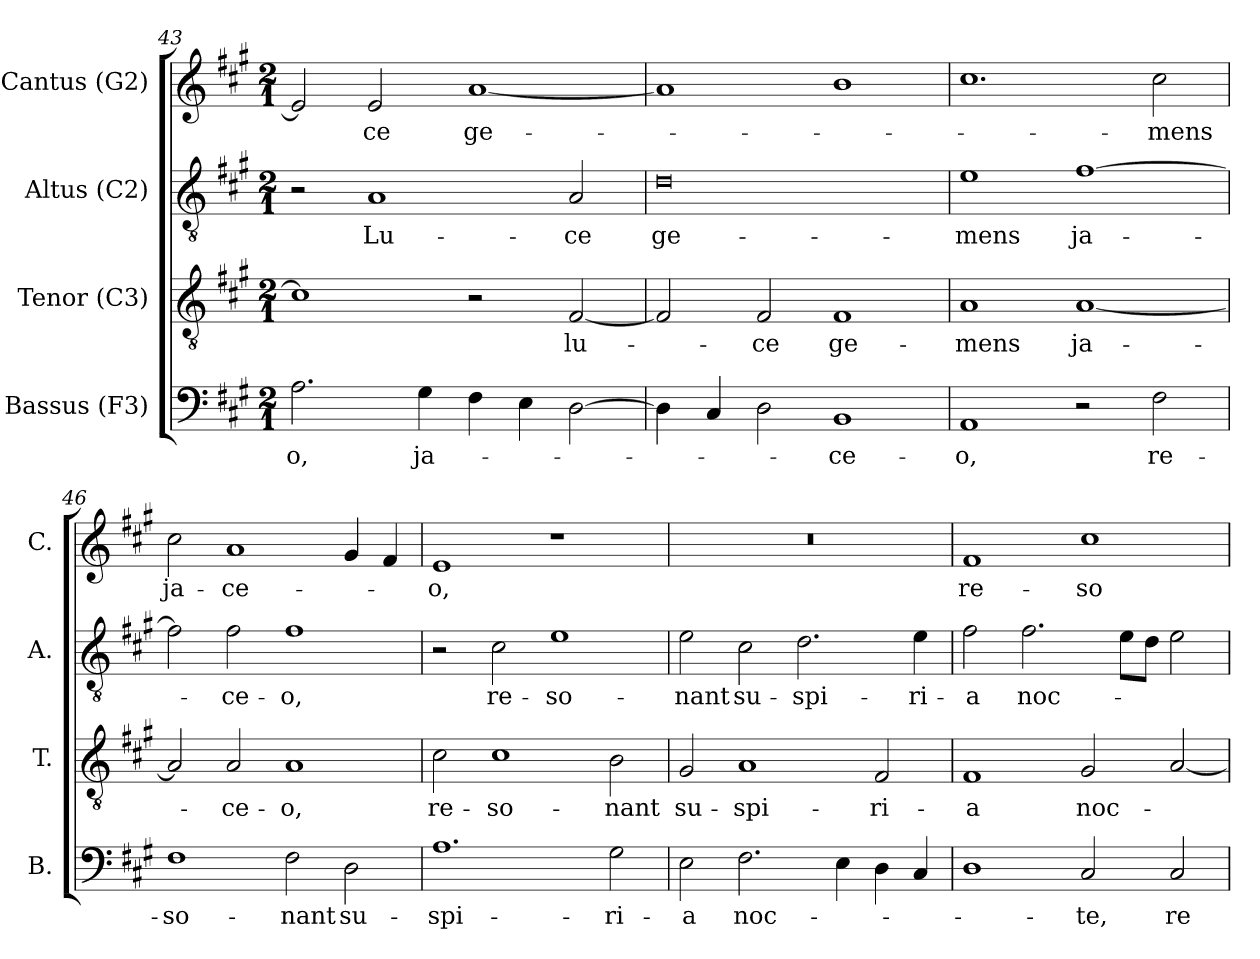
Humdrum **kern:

**kern	**text	**kern	**text	**kern	**text	**kern	**text
*part4	*part4	*part3	*part3	*part2	*part2	*part1	*part1
*staff4	*staff4	*staff3	*staff3	*staff2	*staff2	*staff1	*staff1
*I"Bassus (F3)	*	*I"Tenor (C3)	*	*I"Altus (C2)	*	*I"Cantus (G2)	*
*I'B.	*	*I'T.	*	*I'A.	*	*I'C.	*
!!LO:PB:g=z
*clefF4	*	*clefGv2	*	*clefGv2	*	*clefG2	*
*	*	*ITrd7c12	*	*ITrd7c12	*	*	*
*k[f#c#g#]	*	*k[f#c#g#]	*	*k[f#c#g#]	*	*k[f#c#g#]	*
*A:	*	*A:	*	*A:	*	*A:	*
*M2/1	*	*M2/1	*	*M2/1	*	*M2/1	*
=43	=43	=43	=43	=43	=43	=43	=43
!	!LO:LY:b:color=#000000	!	!	!	!	!	!
2.Ai\	-o,	1C#i]	.	2r	.	2ei/]	.
!	!	!	!	!	!LO:LY:b:color=#000000	!	!
!	!	!	!	!	!	!	!LO:LY:b:color=#000000
.	.	.	.	1AAi	Lu-	2ei/	-ce
!	!LO:LY:b:color=#000000	!	!	!	!	!	!
4G#i\	ja-	.	.	.	.	.	.
!	!	!	!	!	!	!	!LO:LY:b:color=#000000
4F#i\	.	2r	.	.	.	[1ai	ge-
4Ei\	.	.	.	.	.	.	.
!	!	!	!LO:LY:b:color=#000000	!	!	!	!
!	!	!	!	!	!LO:LY:b:color=#000000	!	!
[2Di\	.	[2FF#i/	lu-	2AAi/	-ce	.	.
=44	=44	=44	=44	=44	=44	=44	=44
!	!	!	!	!	!LO:LY:b:color=#000000	!	!
4Di\]	.	2FF#i/]	.	0Di	ge-	1ai]	.
4C#i/	.	.	.	.	.	.	.
!	!	!	!LO:LY:b:color=#000000	!	!	!	!
2Di\	.	2FF#i/	-ce	.	.	.	.
!	!LO:LY:b:color=#000000	!	!	!	!	!	!
!	!	!	!LO:LY:b:color=#000000	!	!	!	!
1BBi	-ce-	1FF#i	ge-	.	.	1bi	.
=45	=45	=45	=45	=45	=45	=45	=45
!	!LO:LY:b:color=#000000	!	!	!	!	!	!
!	!	!	!LO:LY:b:color=#000000	!	!	!	!
!	!	!	!	!	!LO:LY:b:color=#000000	!	!
1AAi	-o,	1AAi	-mens	1Ei	-mens	1.cc#i	.
!	!	!	!LO:LY:b:color=#000000	!	!	!	!
!	!	!	!	!	!LO:LY:b:color=#000000	!	!
2r	.	[1AAi	ja-	[1F#i	ja-	.	.
!	!LO:LY:b:color=#000000	!	!	!	!	!	!
!	!	!	!	!	!	!	!LO:LY:b:color=#000000
2F#i\	re-	.	.	.	.	2cc#i\	-mens
=46	=46	=46	=46	=46	=46	=46	=46
!	!LO:LY:b:color=#000000	!	!	!	!	!	!
!	!	!	!	!	!	!	!LO:LY:b:color=#000000
1F#i	-so-	2AAi/]	.	2F#i\]	.	2cc#i\	ja-
!	!	!	!LO:LY:b:color=#000000	!	!	!	!
!	!	!	!	!	!LO:LY:b:color=#000000	!	!
!	!	!	!	!	!	!	!LO:LY:b:color=#000000
.	.	2AAi/	-ce-	2F#i\	-ce-	1ai	-ce-
!	!LO:LY:b:color=#000000	!	!	!	!	!	!
!	!	!	!LO:LY:b:color=#000000	!	!	!	!
!	!	!	!	!	!LO:LY:b:color=#000000	!	!
2F#i\	-nant	1AAi	-o,	1F#i	-o,	.	.
!	!LO:LY:b:color=#000000	!	!	!	!	!	!
2Di\	su-	.	.	.	.	4g#i/	.
.	.	.	.	.	.	4f#i/	.
=47	=47	=47	=47	=47	=47	=47	=47
!	!LO:LY:b:color=#000000	!	!	!	!	!	!
!	!	!	!LO:LY:b:color=#000000	!	!	!	!
!	!	!	!	!	!	!	!LO:LY:b:color=#000000
1.Ai	-spi-	2C#i\	re-	2r	.	1ei	-o,
!	!	!	!LO:LY:b:color=#000000	!	!	!	!
!	!	!	!	!	!LO:LY:b:color=#000000	!	!
.	.	1C#i	-so-	2C#i\	re-	.	.
!	!	!	!	!	!LO:LY:b:color=#000000	!	!
.	.	.	.	1Ei	-so-	1r	.
!	!LO:LY:b:color=#000000	!	!	!	!	!	!
!	!	!	!LO:LY:b:color=#000000	!	!	!	!
2G#i\	-ri-	2BBi\	-nant	.	.	.	.
!!LO:LB:g=z
=48	=48	=48	=48	=48	=48	=48	=48
!	!LO:LY:b:color=#000000	!	!	!	!	!	!
!	!	!	!LO:LY:b:color=#000000	!	!	!	!
!	!	!	!	!	!LO:LY:b:color=#000000	!LO:N:vis=1	!
2Ei\	-a	2GG#i/	su-	2Ei\	-nant	0r	.
!	!LO:LY:b:color=#000000	!	!	!	!	!	!
!	!	!	!LO:LY:b:color=#000000	!	!	!	!
!	!	!	!	!	!LO:LY:b:color=#000000	!	!
2.F#i\	noc-	1AAi	-spi-	2C#i\	su-	.	.
!	!	!	!	!	!LO:LY:b:color=#000000	!	!
.	.	.	.	2.Di\	-spi-	.	.
4Ei\	.	.	.	.	.	.	.
!	!	!	!LO:LY:b:color=#000000	!	!	!	!
4Di\	.	2FF#i/	-ri-	.	.	.	.
!	!	!	!	!	!LO:LY:b:color=#000000	!	!
4C#i/	.	.	.	4Ei\	-ri-	.	.
=49	=49	=49	=49	=49	=49	=49	=49
!	!	!	!LO:LY:b:color=#000000	!	!	!	!
!	!	!	!	!	!LO:LY:b:color=#000000	!	!
!	!	!	!	!	!	!	!LO:LY:b:color=#000000
1Di	.	1FF#i	-a	2F#i\	-a	1f#i	re-
!	!	!	!	!	!LO:LY:b:color=#000000	!	!
.	.	.	.	2.F#i\	noc-	.	.
!	!LO:LY:b:color=#000000	!	!	!	!	!	!
!	!	!	!LO:LY:b:color=#000000	!	!	!	!
!	!	!	!	!	!	!	!LO:LY:b:color=#000000
2C#i/	-te,	2GG#i/	noc-	.	.	1cc#i	-so-
.	.	.	.	8Ei\L	.	.	.
.	.	.	.	8Di\J	.	.	.
!	!LO:LY:b:color=#000000	!	!	!	!	!	!
2C#i/	re-	[2AAi/	.	2Ei\	.	.	.
=	=	=	=	=	=	=	=
*-	*-	*-	*-	*-	*-	*-	*-
